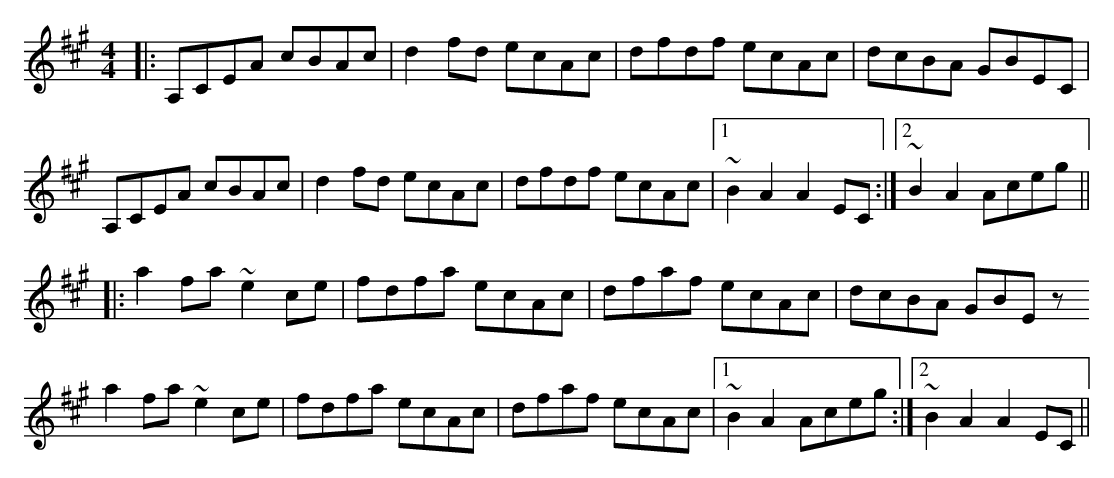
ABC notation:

X:1
M:4/4
K:A
|: A,CEA cBAc | d2fd ecAc | dfdf ecAc | dcBA GBEC |
A,CEA cBAc | d2fd ecAc | dfdf ecAc |1 ~B2 A2 A2 EC :|2 ~B2 A2 Aceg ||
|: a2fa ~e2ce | fdfa ecAc | dfaf ecAc | dcBA GBEz
a2fa ~e2ce | fdfa ecAc | dfaf ecAc |1 ~B2 A2 Aceg :|2 ~B2 A2 A2 EC ||
